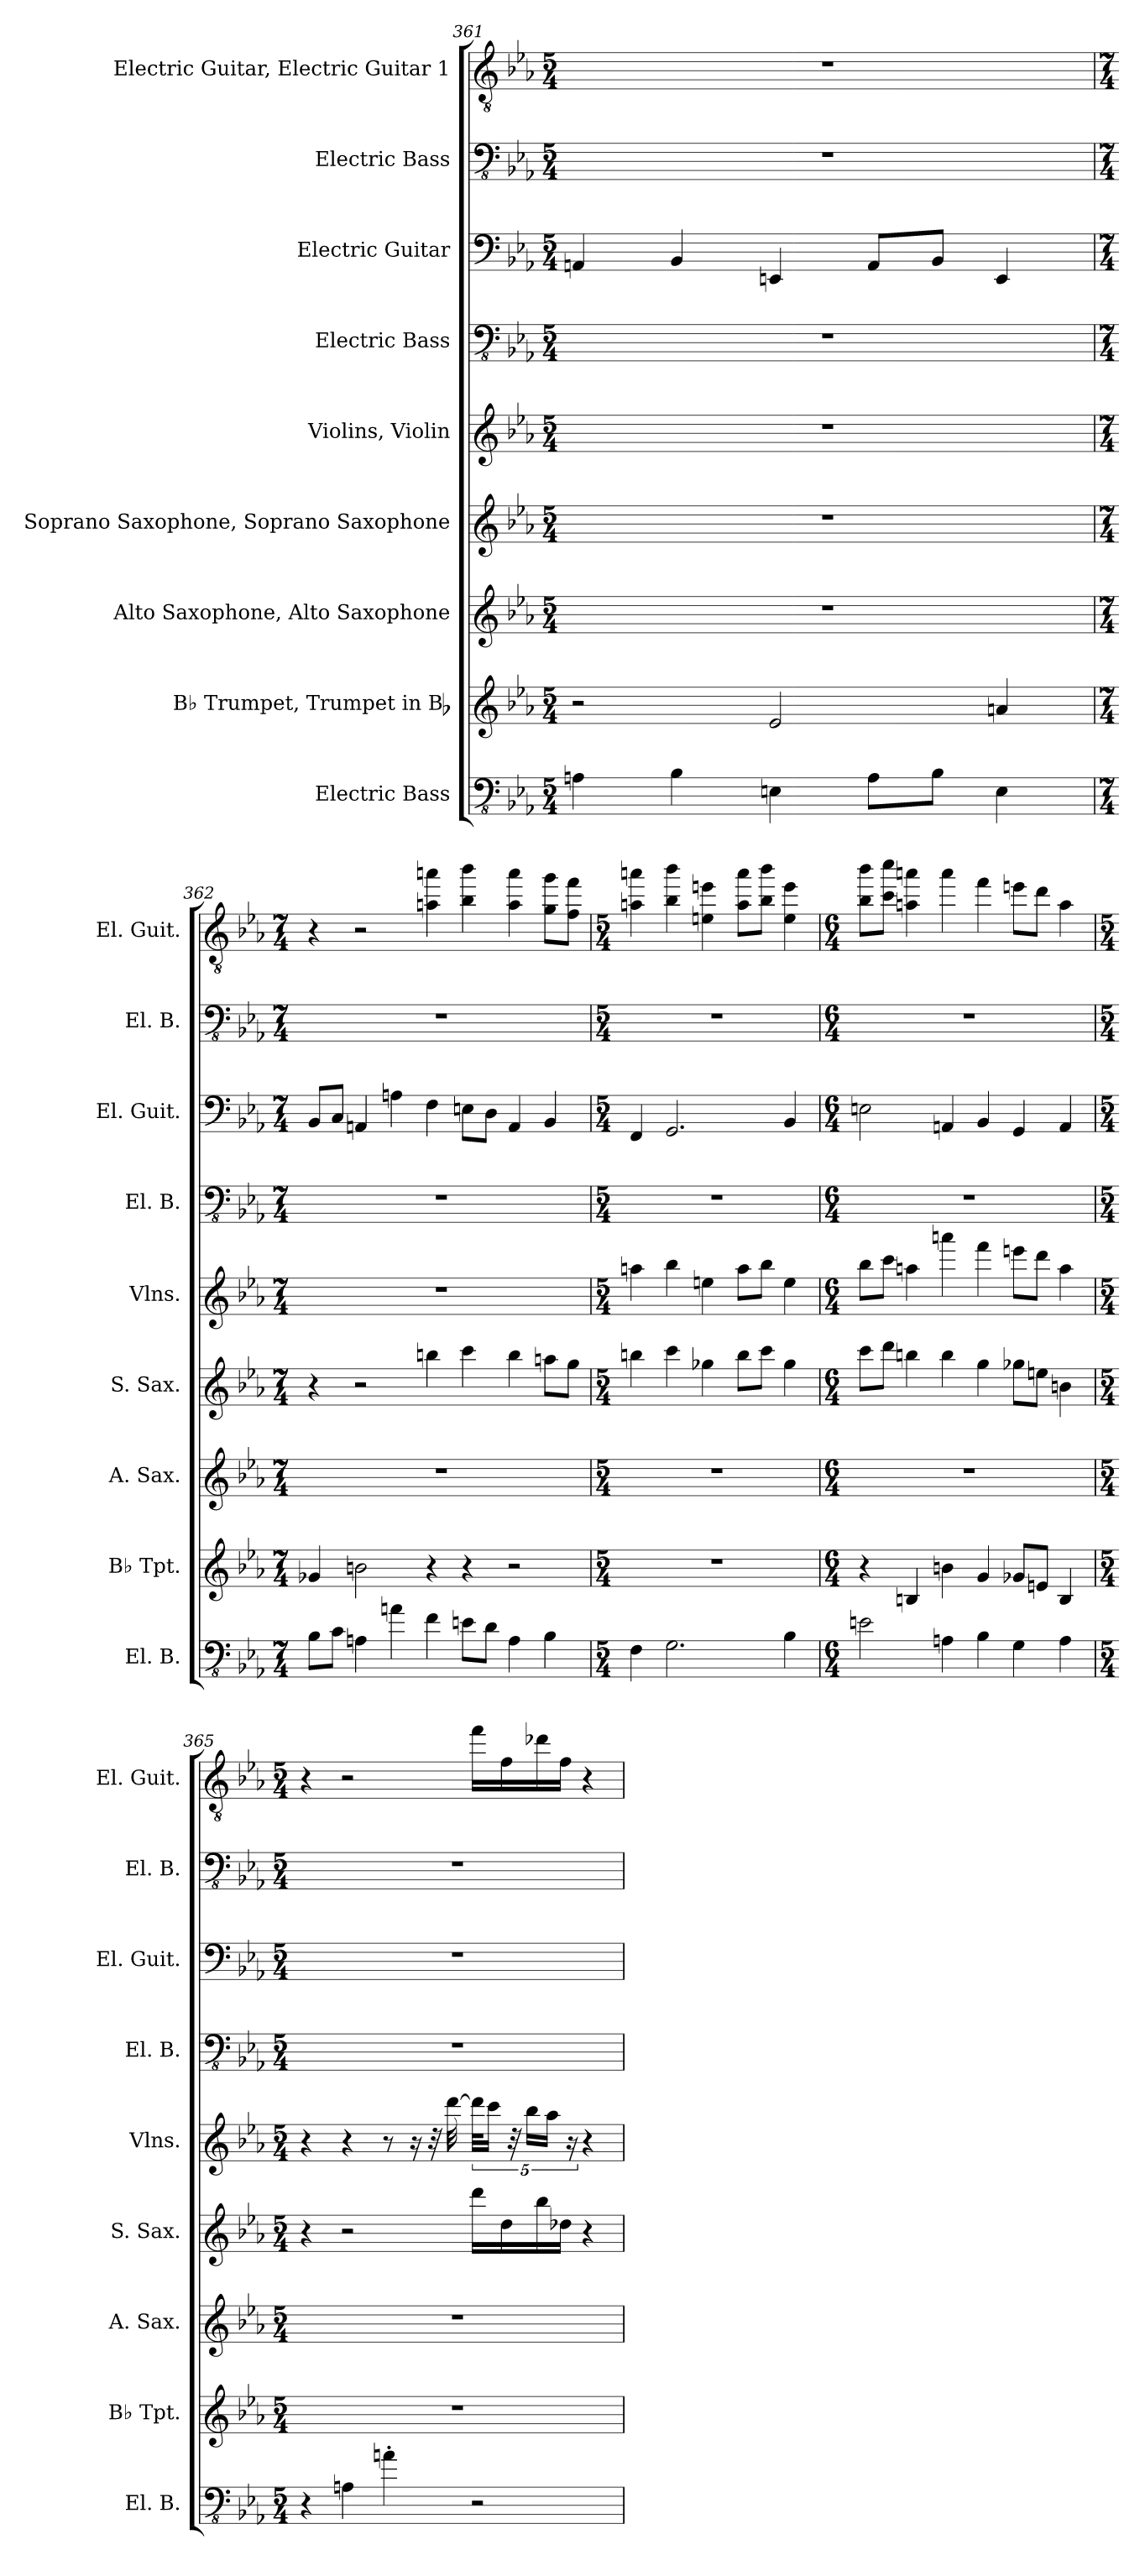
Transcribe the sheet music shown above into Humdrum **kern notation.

**kern	**kern	**kern	**kern	**kern	**kern	**kern	**kern	**kern
*part9	*part8	*part7	*part6	*part5	*part4	*part3	*part2	*part1
*staff9	*staff8	*staff7	*staff6	*staff5	*staff4	*staff3	*staff2	*staff1
*I"Electric Bass	*I"B♭ Trumpet, Trumpet in Bb	*I"Alto Saxophone, Alto Saxophone	*I"Soprano Saxophone, Soprano Saxophone	*I"Violins, Violin	*I"Electric Bass	*I"Electric Guitar	*I"Electric Bass	*I"Electric Guitar, Electric Guitar 1
*I'El. B.	*I'B♭ Tpt.	*I'A. Sax.	*I'S. Sax.	*I'Vlns.	*I'El. B.	*I'El. Guit.	*I'El. B.	*I'El. Guit.
*clefFv4	*clefG2	*clefG2	*clefG2	*clefG2	*clefFv4	*clefF4	*clefFv4	*clefGv2
*	*ITrd1c2	*ITrd5c9	*ITrd1c2	*	*	*	*	*
*k[b-e-a-]	*k[b-e-a-d-g-]	*k[b-e-a-d-g-c-]	*k[b-e-a-d-g-]	*k[b-e-a-]	*k[b-e-a-]	*k[b-e-a-]	*k[b-e-a-]	*k[b-e-a-]
*M5/4	*M5/4	*M5/4	*M5/4	*M5/4	*M5/4	*M5/4	*M5/4	*M5/4
=361	=361	=361	=361	=361	=361	=361	=361	=361
4AAn\	2r	4%5r	4%5r	4%5r	4%5r	4AAn/	4%5r	4%5r
4BB-\	.	.	.	.	.	4BB-/	.	.
4EEn\	2d-/	.	.	.	.	4EEn/	.	.
8AA\L	.	.	.	.	.	8AA/L	.	.
8BB-\J	.	.	.	.	.	8BB-/J	.	.
4EE\	4gn/	.	.	.	.	4EE/	.	.
=362	=362	=362	=362	=362	=362	=362	=362	=362
*M7/4	*M7/4	*M7/4	*M7/4	*M7/4	*M7/4	*M7/4	*M7/4	*M7/4
8BB-\L	4f-X/	1..r	4r	1..r	1..r	8BB-/L	1..r	4r
8C\J	.	.	.	.	.	8C/J	.	.
4AAn\	2an\	.	2r	.	.	4AAn/	.	2r
4An\	.	.	.	.	.	4An\	.	.
4F\	4r	.	4aan\	.	.	4F\	.	4an\ 4aan\
8En\L	4r	.	4bb-\	.	.	8En\L	.	4b-\ 4bb-\
8D\J	.	.	.	.	.	8D\J	.	.
4AA\	2r	.	4aa\	.	.	4AA/	.	4a\ 4aa\
4BB-\	.	.	8ggn\L	.	.	4BB-/	.	8g\ 8gg\L
.	.	.	8ff\J	.	.	.	.	8f\ 8ff\J
!!LO:PB:g=z
=363	=363	=363	=363	=363	=363	=363	=363	=363
*M5/4	*M5/4	*M5/4	*M5/4	*M5/4	*M5/4	*M5/4	*M5/4	*M5/4
4FF\	4%5r	4%5r	4aan\	4aan\	4%5r	4FF/	4%5r	4an\ 4aan\
2.GG\	.	.	4bb-\	4bb-\	.	2.GG/	.	4b-\ 4bb-\
.	.	.	4ff-X\	4een\	.	.	.	4en\ 4een\
.	.	.	8aa\L	8aa\L	.	.	.	8a\ 8aa\L
.	.	.	8bb-\J	8bb-\J	.	.	.	8b-\ 8bb-\J
4BB-\	.	.	4ff-\	4ee\	.	4BB-/	.	4e\ 4ee\
=364	=364	=364	=364	=364	=364	=364	=364	=364
*M6/4	*M6/4	*M6/4	*M6/4	*M6/4	*M6/4	*M6/4	*M6/4	*M6/4
2En\	4r	1.r	8bb-\L	8bb-\L	1.r	2En\	1.r	8b-\ 8bb-\L
.	.	.	8ccc\J	8ccc\J	.	.	.	8cc\ 8ccc\J
.	4An/	.	4aan\	4aan\	.	.	.	4an\ 4aan\
4AAn\	4an\	.	4aa\	4aaan\	.	4AAn/	.	4aa\
4BB-\	4f/	.	4ff\	4fff\	.	4BB-/	.	4ff\
4GG\	8f-X/L	.	8ff-X\L	8eeen\L	.	4GG/	.	8een\L
.	8dn/J	.	8ddn\J	8ddd\J	.	.	.	8dd\J
4AA\	4A/	.	4an\	4aa\	.	4AA/	.	4a\
!!LO:PB:g=z
=365	=365	=365	=365	=365	=365	=365	=365	=365
*M5/4	*M5/4	*M5/4	*M5/4	*M5/4	*M5/4	*M5/4	*M5/4	*M5/4
*	*	*	*	*	*	*	*	*MM135
4r	4%5r	4%5r	4r	4r	4%5r	4%5r	4%5r	4r
4AAn\	.	.	2r	4r	.	.	.	2r
4An'\	.	.	.	8r	.	.	.	.
.	.	.	.	16r	.	.	.	.
.	.	.	.	32r	.	.	.	.
.	.	.	.	[32ddd\	.	.	.	.
2r	.	.	16ccc\LL	40ddd\KLL]	.	.	.	16ff\LL
.	.	.	.	20ccc\JJ	.	.	.	.
.	.	.	16cc\	.	.	.	.	16f\
.	.	.	.	40r	.	.	.	.
.	.	.	.	20bb-\LL	.	.	.	.
.	.	.	16aa-\	.	.	.	.	16dd-X\
.	.	.	.	20aa-\JJ	.	.	.	.
.	.	.	16cc-X\JJ	.	.	.	.	16f\JJ
.	.	.	.	20r	.	.	.	.
.	.	.	4r	4r	.	.	.	4r
=	=	=	=	=	=	=	=	=
*-	*-	*-	*-	*-	*-	*-	*-	*-
